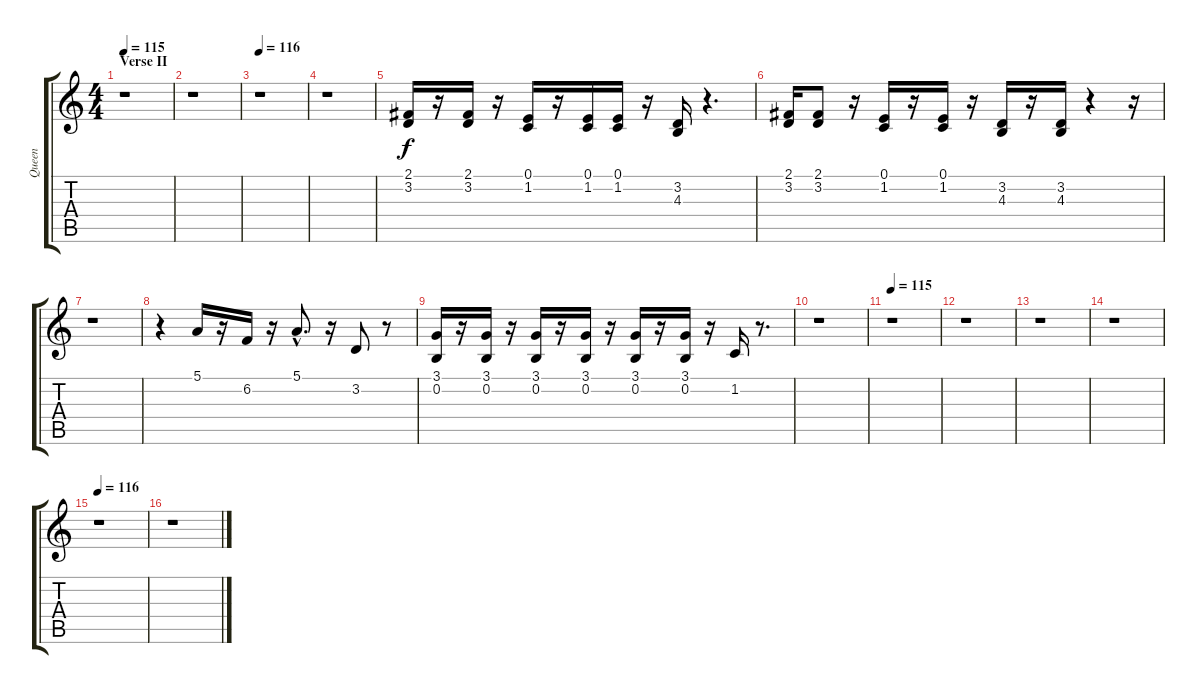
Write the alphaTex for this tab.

\track ("Queen" "Queen") {instrument synthvoice}
\staff {score tabs}
\tuning (E4 B3 G3 D3 A2 E2) {hide}
\ts (4 4)
\section ("" "Verse II")
\tempo 115
\clef g2
\ks c
r.1{dy f} |
r.1 |
\tempo 116
r.1 |
r.1 |
(2.1 3.2).16 r.16 (2.1 3.2).16 r.16 (0.1 1.2).16 r.16 (0.1 1.2).16 (0.1 1.2).16 r.16 (3.2 4.3).16 r.4{d} |
(2.1 3.2).16 (2.1 3.2).8 r.16 (0.1 1.2).16 r.16 (0.1 1.2).16 r.16 (3.2 4.3).16 r.16 (3.2 4.3).16 r.4 r.16 |
r.1 |
r.4 5.1.16 r.16 6.2.16 r.16 5.1{hac}.8{d} r.16 3.2.8 r.8 |
(3.1 0.2).16 r.16 (3.1 0.2).16 r.16 (3.1 0.2).16 r.16 (3.1 0.2).16 r.16 (3.1 0.2).16 r.16 (3.1 0.2).16 r.16 1.2.16 r.8{d} |
r.1 |
\tempo 115
r.1 |
r.1 |
r.1 |
r.1 |
\tempo 116
r.1 |
r.1
